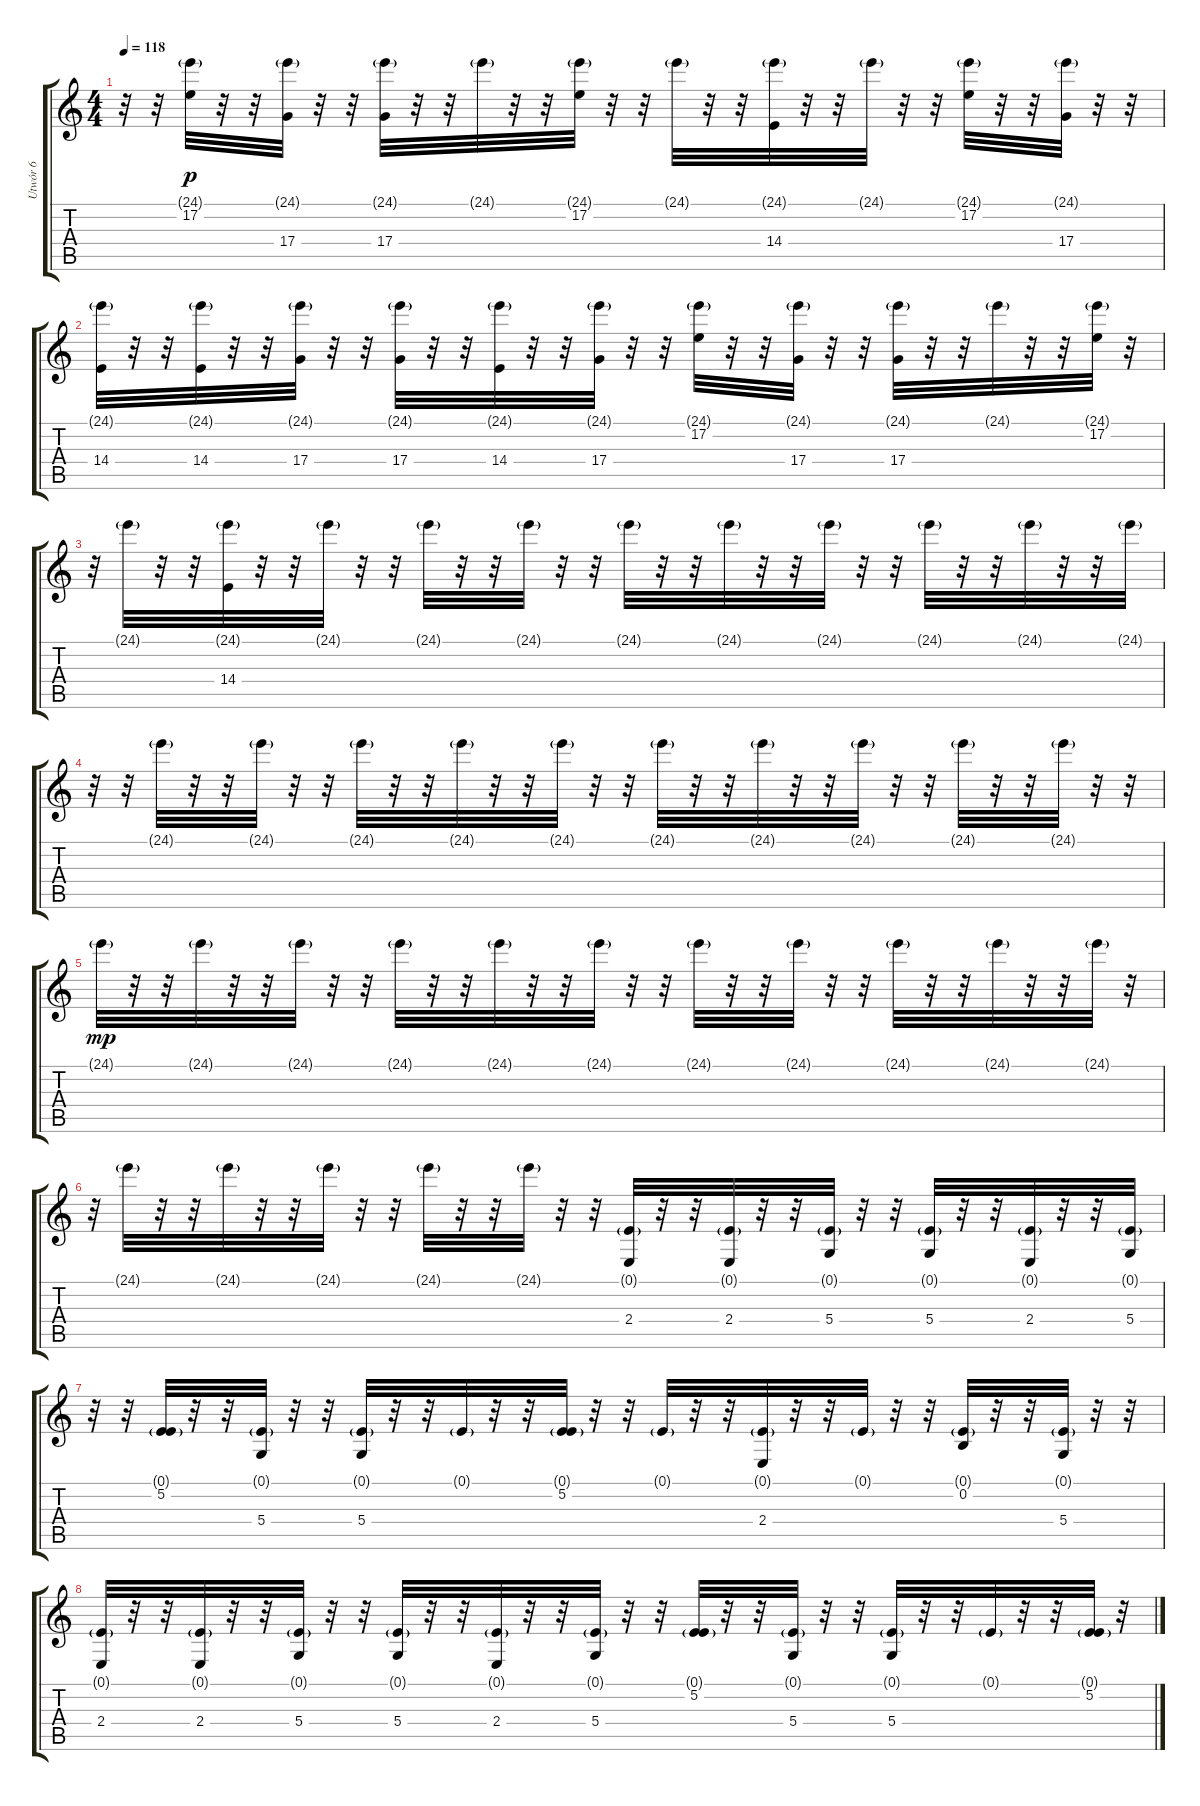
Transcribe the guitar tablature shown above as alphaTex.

\track ("Utwór 6" "Utwór 6") {instrument lead8bassandlead}
\staff {score tabs}
\tuning (E4 B3 G3 D3 A2 E2) {hide}
\ts (4 4)
\tempo 118
\clef g2
\ks c
r.32{dy p} r.32 (24.1{g} 17.2).32 r.32 r.32 (24.1{g} 17.4).32 r.32 r.32 (24.1{g} 17.4).32 r.32 r.32 24.1{g}.32 r.32 r.32 (24.1{g} 17.2).32 r.32 r.32 24.1{g}.32 r.32 r.32 (24.1{g} 14.4).32 r.32 r.32 24.1{g}.32 r.32 r.32 (24.1{g} 17.2).32 r.32 r.32 (24.1{g} 17.4).32 r.32 r.32 |
(24.1{g} 14.4).32 r.32 r.32 (24.1{g} 14.4).32 r.32 r.32 (24.1{g} 17.4).32 r.32 r.32 (24.1{g} 17.4).32 r.32 r.32 (24.1{g} 14.4).32 r.32 r.32 (24.1{g} 17.4).32 r.32 r.32 (24.1{g} 17.2).32 r.32 r.32 (24.1{g} 17.4).32 r.32 r.32 (24.1{g} 17.4).32 r.32 r.32 24.1{g}.32 r.32 r.32 (24.1{g} 17.2).32 r.32 |
r.32 24.1{g}.32 r.32 r.32 (24.1{g} 14.4).32 r.32 r.32 24.1{g}.32 r.32 r.32 24.1{g}.32 r.32 r.32 24.1{g}.32 r.32 r.32 24.1{g}.32 r.32 r.32 24.1{g}.32 r.32 r.32 24.1{g}.32 r.32 r.32 24.1{g}.32 r.32 r.32 24.1{g}.32 r.32 r.32 24.1{g}.32 |
r.32 r.32 24.1{g}.32 r.32 r.32 24.1{g}.32 r.32 r.32 24.1{g}.32 r.32 r.32 24.1{g}.32 r.32 r.32 24.1{g}.32 r.32 r.32 24.1{g}.32 r.32 r.32 24.1{g}.32 r.32 r.32 24.1{g}.32 r.32 r.32 24.1{g}.32 r.32 r.32 24.1{g}.32 r.32 r.32 |
24.1{g}.32{dy mp} r.32 r.32 24.1{g}.32 r.32 r.32 24.1{g}.32 r.32 r.32 24.1{g}.32 r.32 r.32 24.1{g}.32 r.32 r.32 24.1{g}.32 r.32 r.32 24.1{g}.32 r.32 r.32 24.1{g}.32 r.32 r.32 24.1{g}.32 r.32 r.32 24.1{g}.32 r.32 r.32 24.1{g}.32 r.32 |
r.32 24.1{g}.32 r.32 r.32 24.1{g}.32 r.32 r.32 24.1{g}.32 r.32 r.32 24.1{g}.32 r.32 r.32 24.1{g}.32 r.32 r.32 (0.1{g} 2.4).32 r.32 r.32 (0.1{g} 2.4).32 r.32 r.32 (0.1{g} 5.4).32 r.32 r.32 (0.1{g} 5.4).32 r.32 r.32 (0.1{g} 2.4).32 r.32 r.32 (0.1{g} 5.4).32 |
r.32 r.32 (0.1{g} 5.2).32 r.32 r.32 (0.1{g} 5.4).32 r.32 r.32 (0.1{g} 5.4).32 r.32 r.32 0.1{g}.32 r.32 r.32 (0.1{g} 5.2).32 r.32 r.32 0.1{g}.32 r.32 r.32 (0.1{g} 2.4).32 r.32 r.32 0.1{g}.32 r.32 r.32 (0.1{g} 0.2).32 r.32 r.32 (0.1{g} 5.4).32 r.32 r.32 |
(0.1{g} 2.4).32 r.32 r.32 (0.1{g} 2.4).32 r.32 r.32 (0.1{g} 5.4).32 r.32 r.32 (0.1{g} 5.4).32 r.32 r.32 (0.1{g} 2.4).32 r.32 r.32 (0.1{g} 5.4).32 r.32 r.32 (0.1{g} 5.2).32 r.32 r.32 (0.1{g} 5.4).32 r.32 r.32 (0.1{g} 5.4).32 r.32 r.32 0.1{g}.32 r.32 r.32 (0.1{g} 5.2).32 r.32
